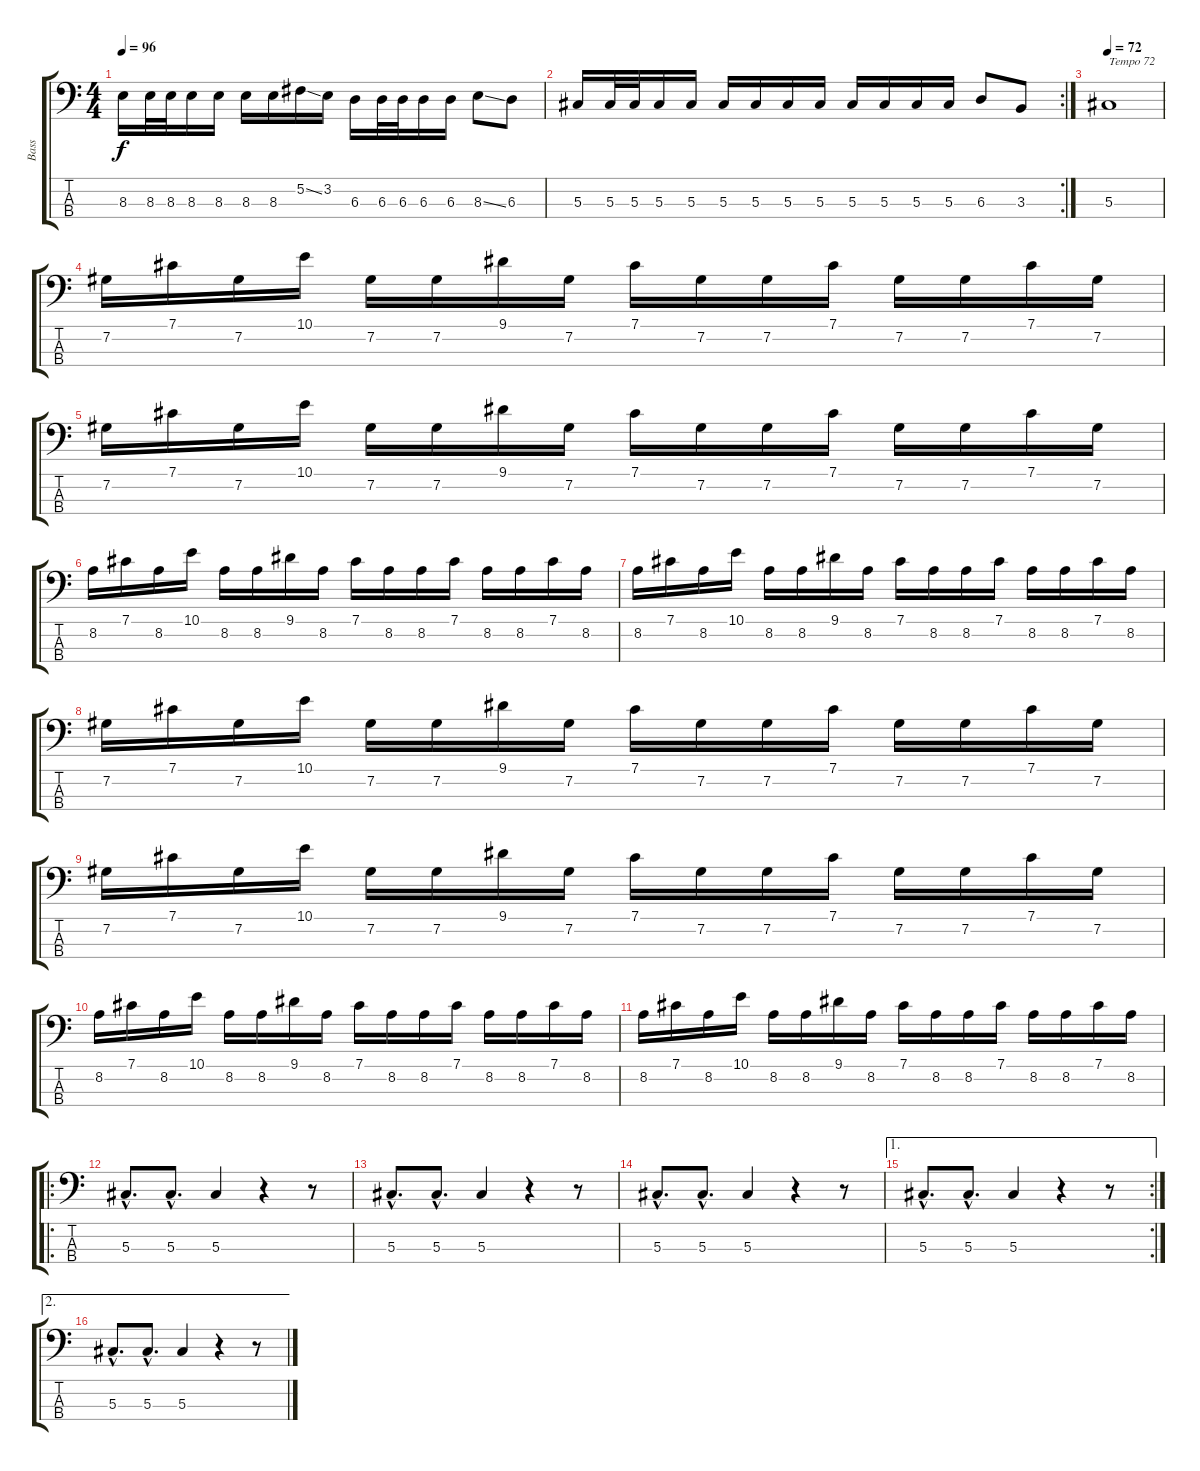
\track ("Bass" "Bass") {instrument electricbassfinger}
\staff {score tabs}
\tuning (Gb2 Db2 Ab1 Eb1) {hide}
\ts (4 4)
\tempo 96
\clef f4
\ks c
8.3.16{dy f} 8.3.32 8.3.32 8.3.16 8.3.16 8.3.16 8.3.16 5.2{ss}.16 3.2.16 6.3.16 6.3.32 6.3.32 6.3.16 6.3.16 8.3{ss}.8 6.3.8 |
\rc 2
5.3.16 5.3.32 5.3.32 5.3.16 5.3.16 5.3.16 5.3.16 5.3.16 5.3.16 5.3.16 5.3.16 5.3.16 5.3.16 6.3.8 3.3.8 |
\tempo 76
\tempo 72
5.3.1{txt "Tempo 72"} |
7.2.16 7.1.16 7.2.16 10.1.16 7.2.16 7.2.16 9.1.16 7.2.16 7.1.16 7.2.16 7.2.16 7.1.16 7.2.16 7.2.16 7.1.16 7.2.16 |
7.2.16 7.1.16 7.2.16 10.1.16 7.2.16 7.2.16 9.1.16 7.2.16 7.1.16 7.2.16 7.2.16 7.1.16 7.2.16 7.2.16 7.1.16 7.2.16 |
8.2.16 7.1.16 8.2.16 10.1.16 8.2.16 8.2.16 9.1.16 8.2.16 7.1.16 8.2.16 8.2.16 7.1.16 8.2.16 8.2.16 7.1.16 8.2.16 |
8.2.16 7.1.16 8.2.16 10.1.16 8.2.16 8.2.16 9.1.16 8.2.16 7.1.16 8.2.16 8.2.16 7.1.16 8.2.16 8.2.16 7.1.16 8.2.16 |
7.2.16 7.1.16 7.2.16 10.1.16 7.2.16 7.2.16 9.1.16 7.2.16 7.1.16 7.2.16 7.2.16 7.1.16 7.2.16 7.2.16 7.1.16 7.2.16 |
7.2.16 7.1.16 7.2.16 10.1.16 7.2.16 7.2.16 9.1.16 7.2.16 7.1.16 7.2.16 7.2.16 7.1.16 7.2.16 7.2.16 7.1.16 7.2.16 |
8.2.16 7.1.16 8.2.16 10.1.16 8.2.16 8.2.16 9.1.16 8.2.16 7.1.16 8.2.16 8.2.16 7.1.16 8.2.16 8.2.16 7.1.16 8.2.16 |
8.2.16 7.1.16 8.2.16 10.1.16 8.2.16 8.2.16 9.1.16 8.2.16 7.1.16 8.2.16 8.2.16 7.1.16 8.2.16 8.2.16 7.1.16 8.2.16 |
\ro
5.3{hac}.8{d} 5.3{hac}.8{d} 5.3.4 r.4 r.8 |
5.3{hac}.8{d} 5.3{hac}.8{d} 5.3.4 r.4 r.8 |
5.3{hac}.8{d} 5.3{hac}.8{d} 5.3.4 r.4 r.8 |
\ae 1
\rc 2
5.3{hac}.8{d} 5.3{hac}.8{d} 5.3.4 r.4 r.8 |
\ae 2
5.3{hac}.8{d} 5.3{hac}.8{d} 5.3.4 r.4 r.8
